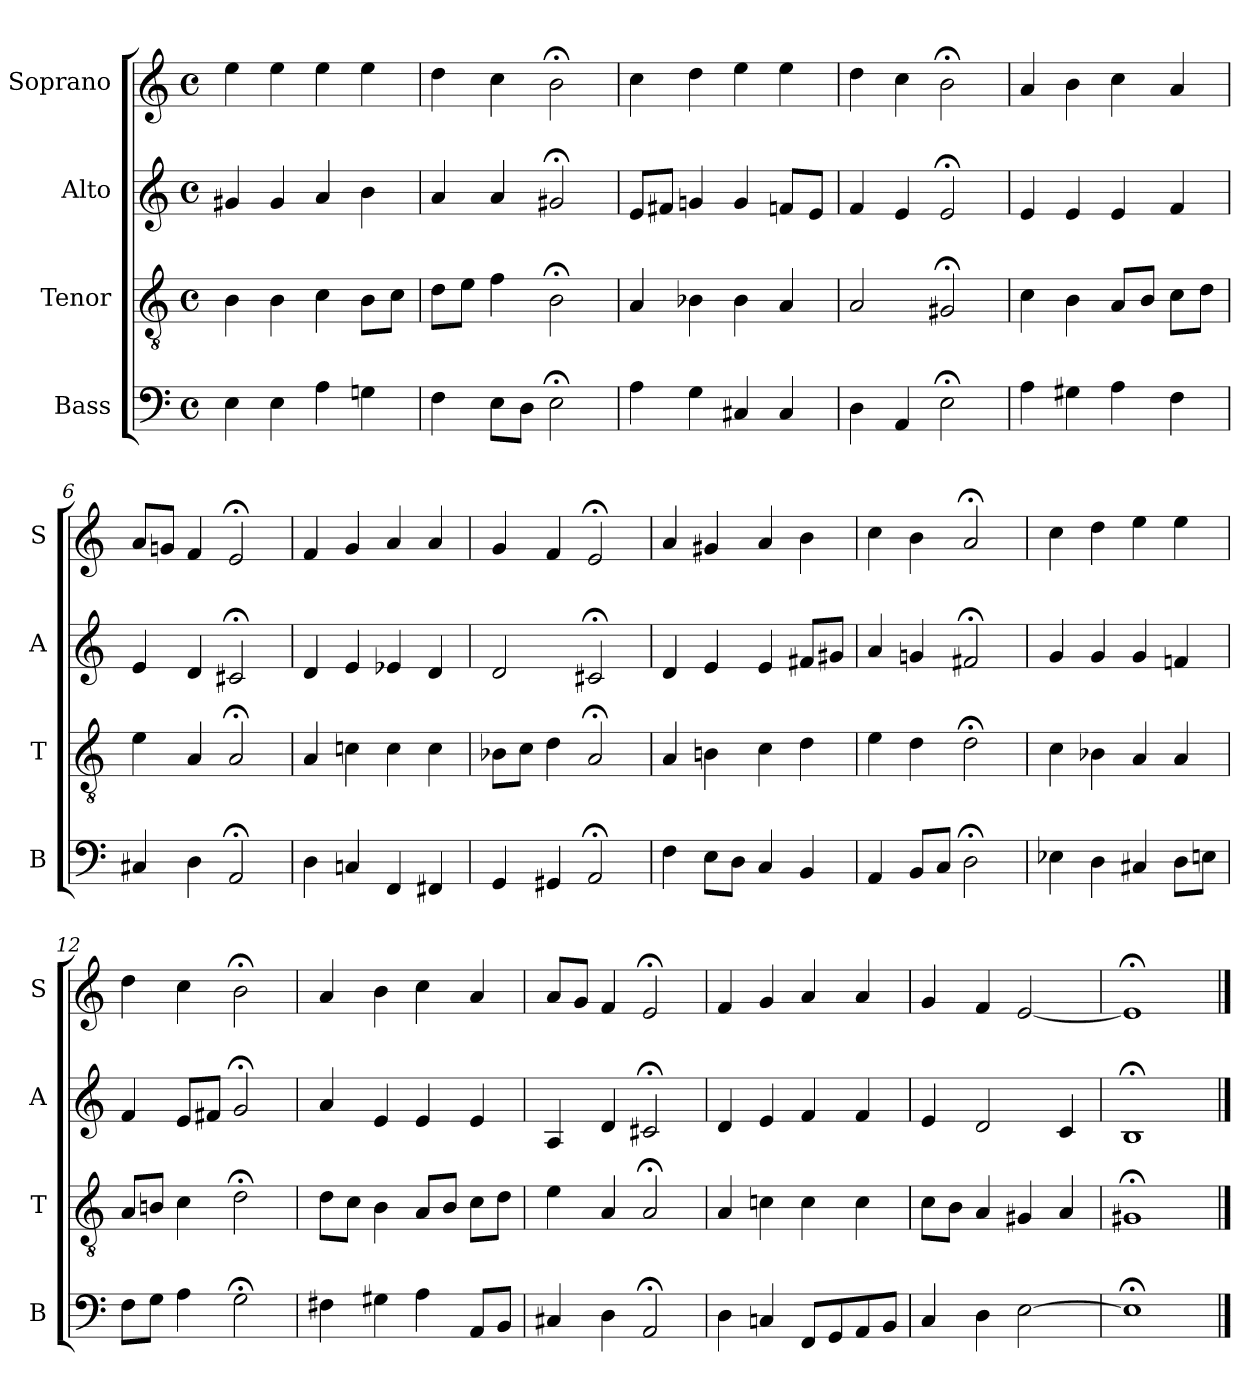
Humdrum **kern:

**kern	**kern	**kern	**kern
*part4	*part3	*part2	*part1
*staff4	*staff3	*staff2	*staff1
*I"Bass	*I"Tenor	*I"Alto	*I"Soprano
*I'B	*I'T	*I'A	*I'S
*clefF4	*clefGv2	*clefG2	*clefG2
*k[]	*k[]	*k[]	*k[]
*a:	*a:	*a:	*a:
*M4/4	*M4/4	*M4/4	*M4/4
*met(c)	*met(c)	*met(c)	*met(c)
*MM100	*MM100	*MM100	*MM100
=1	=1	=1	=1
4E	4B	4g#X	4ee
4E	4B	4g#	4ee
4A	4c	4a	4ee
4Gn	8BL	4b	4ee
.	8cJ	.	.
=2	=2	=2	=2
4F	8dL	4a	4dd
.	8eJ	.	.
8EL	4f	4a	4cc
8DJ	.	.	.
2E;<	2B;<	2g#X;<	2b;<
=3	=3	=3	=3
4A	4A	8eL	4cc
.	.	8f#XJ	.
4G	4B-X	4gn	4dd
4C#X	4B-	4g	4ee
4C#	4A	8fnL	4ee
.	.	8eJ	.
=4	=4	=4	=4
4D	2A	4f	4dd
4AA	.	4e	4cc
2E;<	2G#X;<	2e;<	2b;<
=5	=5	=5	=5
4A	4c	4e	4a
4G#X	4B	4e	4b
4A	8AL	4e	4cc
.	8BJ	.	.
4F	8cL	4f	4a
.	8dJ	.	.
=6	=6	=6	=6
4C#X	4e	4e	8aL
.	.	.	8gnJ
4D	4A	4d	4f
2AA;<	2A;<	2c#X;<	2e;<
=7	=7	=7	=7
4D	4A	4d	4f
4Cn	4cn	4e	4g
4FFi	4ci	4e-Xi	4ai
4FF#X	4c	4d	4a
=8	=8	=8	=8
4GG	8B-XL	2d	4g
.	8cJ	.	.
4GG#X	4d	.	4f
2AA;<	2A;<	2c#X;<	2e;<
=9	=9	=9	=9
4F	4A	4d	4a
8EL	4Bn	4e	4g#X
8DJ	.	.	.
4C	4c	4e	4a
4BB	4d	8f#XL	4b
.	.	8g#XJ	.
=10	=10	=10	=10
4AA	4e	4a	4cc
8BBL	4d	4gn	4b
8CJ	.	.	.
2D;<	2d;<	2f#X;<	2a;<
=11	=11	=11	=11
4E-X	4c	4g	4cc
4D	4B-X	4g	4dd
4C#X	4A	4g	4ee
8DL	4A	4fn	4ee
8EnJ	.	.	.
=12	=12	=12	=12
8FL	8AL	4f	4dd
8GJ	8BnJ	.	.
4A	4c	8eL	4cc
.	.	8f#XJ	.
2G;<	2d;<	2g;<	2b;<
=13	=13	=13	=13
4F#X	8dL	4a	4a
.	8cJ	.	.
4G#X	4B	4e	4b
4A	8AL	4e	4cc
.	8BJ	.	.
8AAL	8cL	4e	4a
8BBJ	8dJ	.	.
=14	=14	=14	=14
4C#X	4e	4A	8aL
.	.	.	8gJ
4D	4A	4d	4f
2AA;<	2A;<	2c#X;<	2e;<
=15	=15	=15	=15
4D	4A	4d	4f
4Cn	4cn	4e	4g
8FFL	4c	4f	4a
8GG	.	.	.
8AA	4c	4f	4a
8BBJ	.	.	.
=16	=16	=16	=16
4C	8cL	4e	4g
.	8BJ	.	.
4D	4A	2d	4f
[2E	4G#X	.	[2e
.	4A	4c	.
=17	=17	=17	=17
1E;<]	1G#X;<	1B;<	1e;<]
==	==	==	==
*-	*-	*-	*-
